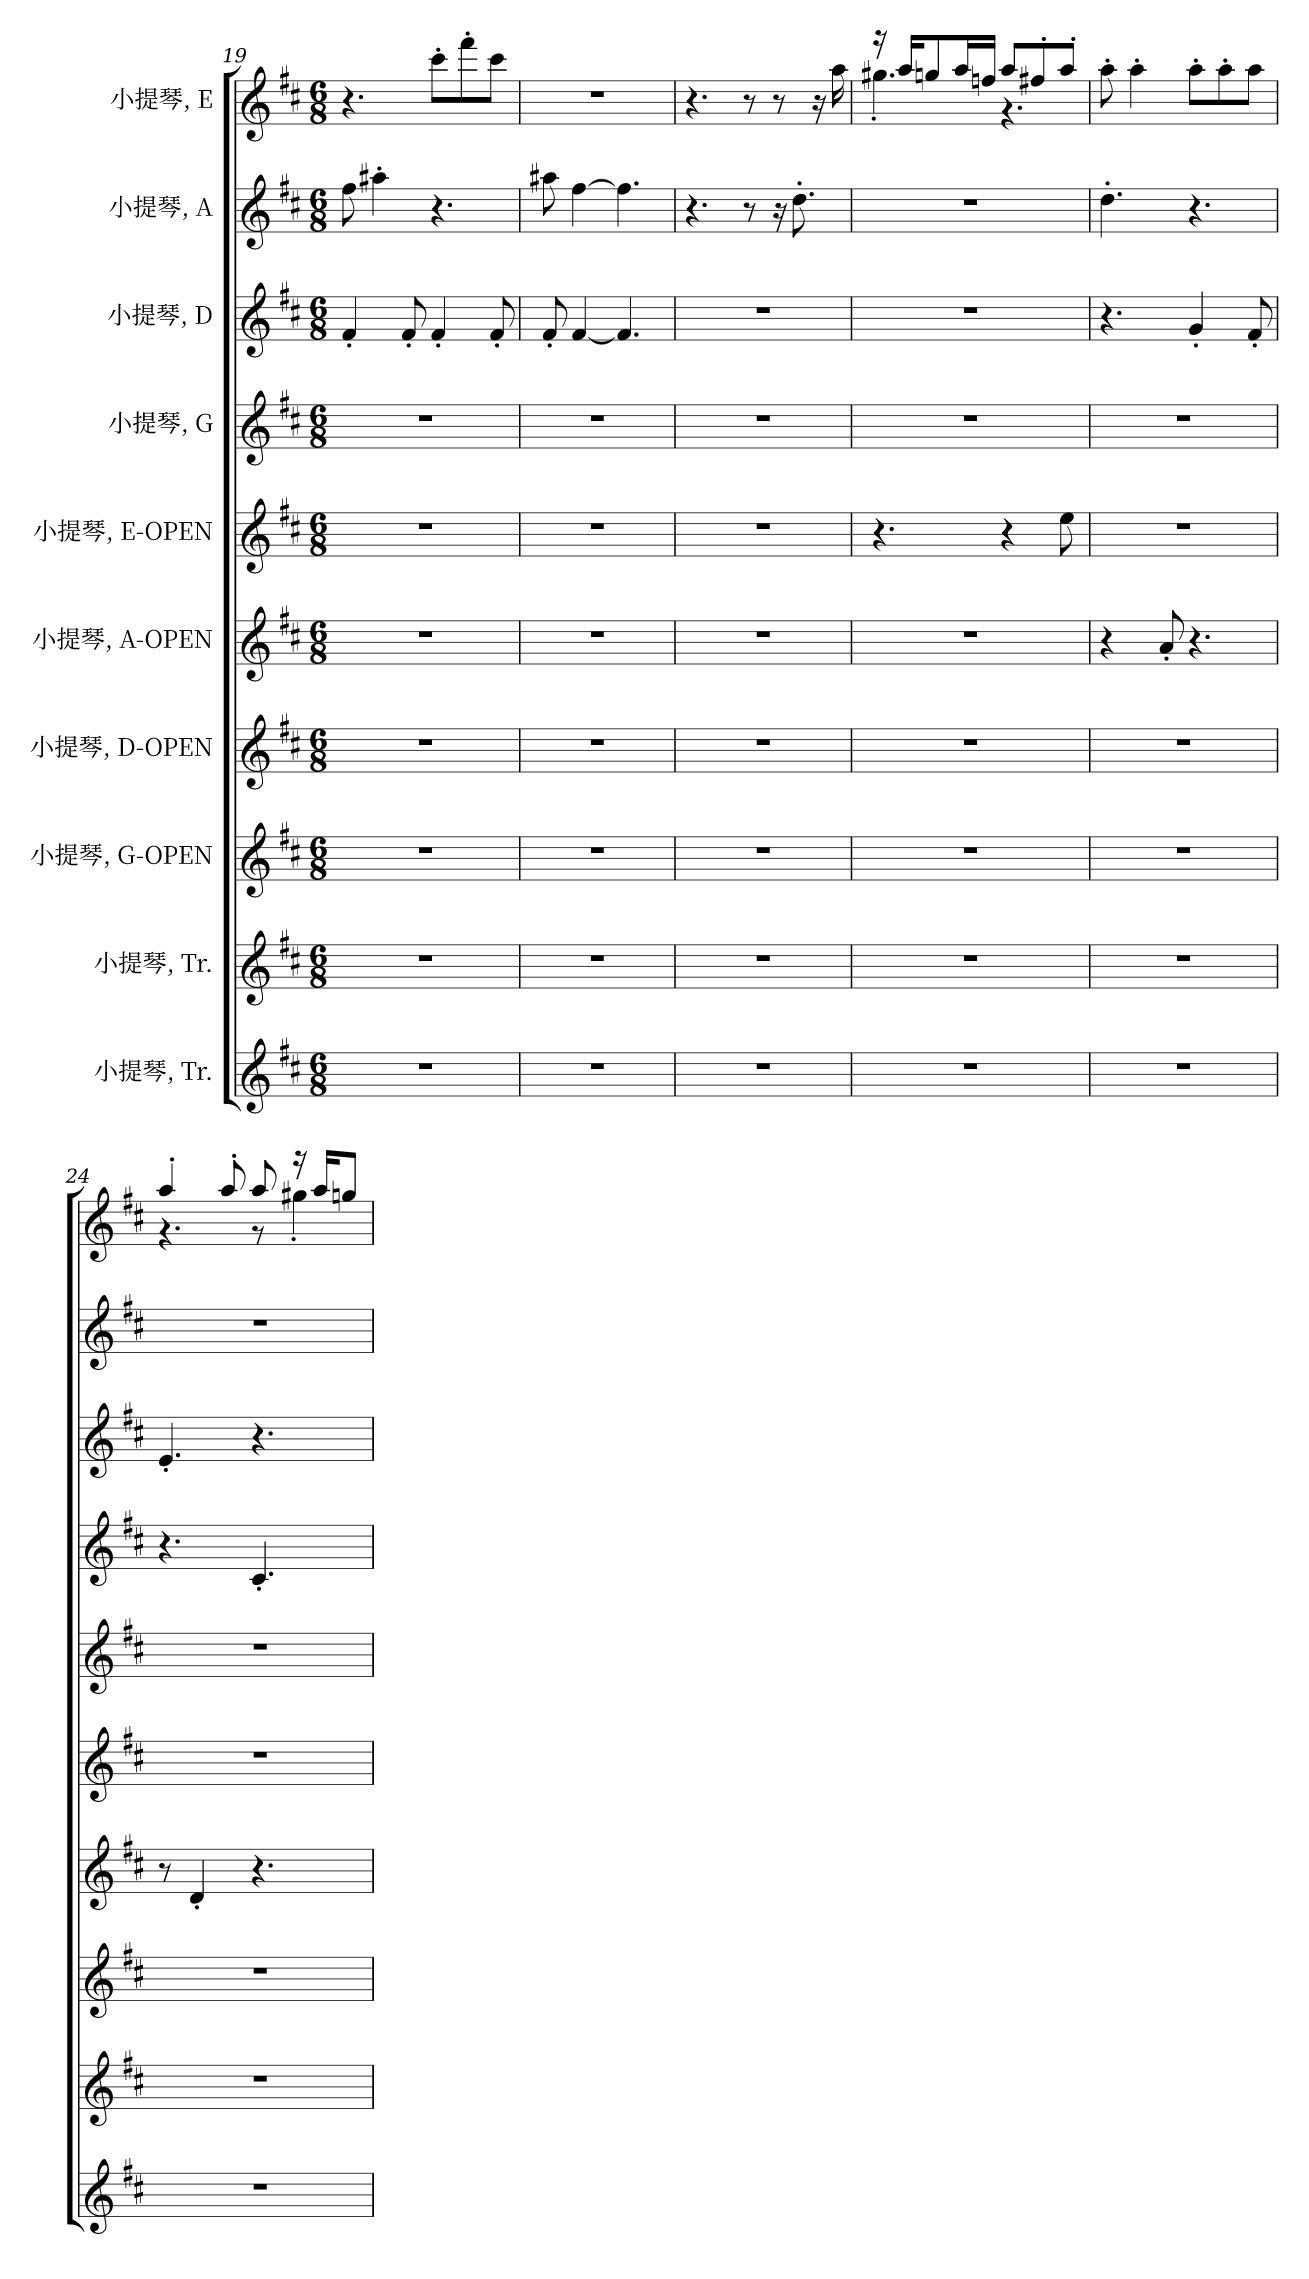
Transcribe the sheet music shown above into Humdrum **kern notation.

**kern	**kern	**kern	**kern	**kern	**kern	**kern	**kern	**kern	**kern
*part10	*part9	*part8	*part7	*part6	*part5	*part4	*part3	*part2	*part1
*staff10	*staff9	*staff8	*staff7	*staff6	*staff5	*staff4	*staff3	*staff2	*staff1
*I"小提琴, Tr.	*I"小提琴, Tr.	*I"小提琴, G-OPEN	*I"小提琴, D-OPEN	*I"小提琴, A-OPEN	*I"小提琴, E-OPEN	*I"小提琴, G	*I"小提琴, D	*I"小提琴, A	*I"小提琴, E
*clefG2	*clefG2	*clefG2	*clefG2	*clefG2	*clefG2	*clefG2	*clefG2	*clefG2	*clefG2
*k[f#c#]	*k[f#c#]	*k[f#c#]	*k[f#c#]	*k[f#c#]	*k[f#c#]	*k[f#c#]	*k[f#c#]	*k[f#c#]	*k[f#c#]
*M6/8	*M6/8	*M6/8	*M6/8	*M6/8	*M6/8	*M6/8	*M6/8	*M6/8	*M6/8
=19	=19	=19	=19	=19	=19	=19	=19	=19	=19
2.r	2.r	2.r	2.r	2.r	2.r	2.r	4f#'/	8ff#\	4.r
.	.	.	.	.	.	.	.	4aa#X'\	.
.	.	.	.	.	.	.	8f#'/	.	.
.	.	.	.	.	.	.	4f#'/	4.r	8ccc#'\L
.	.	.	.	.	.	.	.	.	8fff#'\
.	.	.	.	.	.	.	8f#'/	.	8ccc#\J
!!LO:PB:g=z
=20	=20	=20	=20	=20	=20	=20	=20	=20	=20
2.r	2.r	2.r	2.r	2.r	2.r	2.r	8f#'/	8aa#X\	2.r
.	.	.	.	.	.	.	[4f#/	[4ff#\	.
.	.	.	.	.	.	.	4.f#/]	4.ff#\]	.
=21	=21	=21	=21	=21	=21	=21	=21	=21	=21
2.r	2.r	2.r	2.r	2.r	2.r	2.r	2.r	4.r	4.r
.	.	.	.	.	.	.	.	8r	8r
.	.	.	.	.	.	.	.	16r	8r
.	.	.	.	.	.	.	.	8.dd'\	.
.	.	.	.	.	.	.	.	.	16r
.	.	.	.	.	.	.	.	.	16aa\
=22	=22	=22	=22	=22	=22	=22	=22	=22	=22
*	*	*	*	*	*	*	*	*	*^
2.r	2.r	2.r	2.r	2.r	4.r	2.r	2.r	2.r	16r	4.gg#X'\
.	.	.	.	.	.	.	.	.	16aa/KL	.
.	.	.	.	.	.	.	.	.	8ggn/	.
.	.	.	.	.	.	.	.	.	16aa/L	.
.	.	.	.	.	.	.	.	.	16ffn/JJ	.
.	.	.	.	.	4r	.	.	.	8aa/L	4.r
.	.	.	.	.	.	.	.	.	8ff#X'/	.
.	.	.	.	.	8ee\	.	.	.	8aa'/J	.
*	*	*	*	*	*	*	*	*	*v	*v
=23	=23	=23	=23	=23	=23	=23	=23	=23	=23
2.r	2.r	2.r	2.r	4r	2.r	2.r	4.r	4.dd'\	8aa'\
.	.	.	.	.	.	.	.	.	4aa'\
.	.	.	.	8a'/	.	.	.	.	.
.	.	.	.	4.r	.	.	4g'/	4.r	8aa'\L
.	.	.	.	.	.	.	.	.	8aa'\
.	.	.	.	.	.	.	8f#'/	.	8aa\J
=24	=24	=24	=24	=24	=24	=24	=24	=24	=24
*	*	*	*	*	*	*	*	*	*^
2.r	2.r	2.r	8r	2.r	2.r	4.r	4.e'/	2.r	4aa'/	4.r
.	.	.	4d'/	.	.	.	.	.	.	.
.	.	.	.	.	.	.	.	.	8aa'/	.
.	.	.	4.r	.	.	4.c#'/	4.r	.	8aa/	8r
.	.	.	.	.	.	.	.	.	16r	4gg#X'\
.	.	.	.	.	.	.	.	.	16aa/KL	.
.	.	.	.	.	.	.	.	.	8ggn/J	.
*	*	*	*	*	*	*	*	*	*v	*v
=	=	=	=	=	=	=	=	=	=
*-	*-	*-	*-	*-	*-	*-	*-	*-	*-
